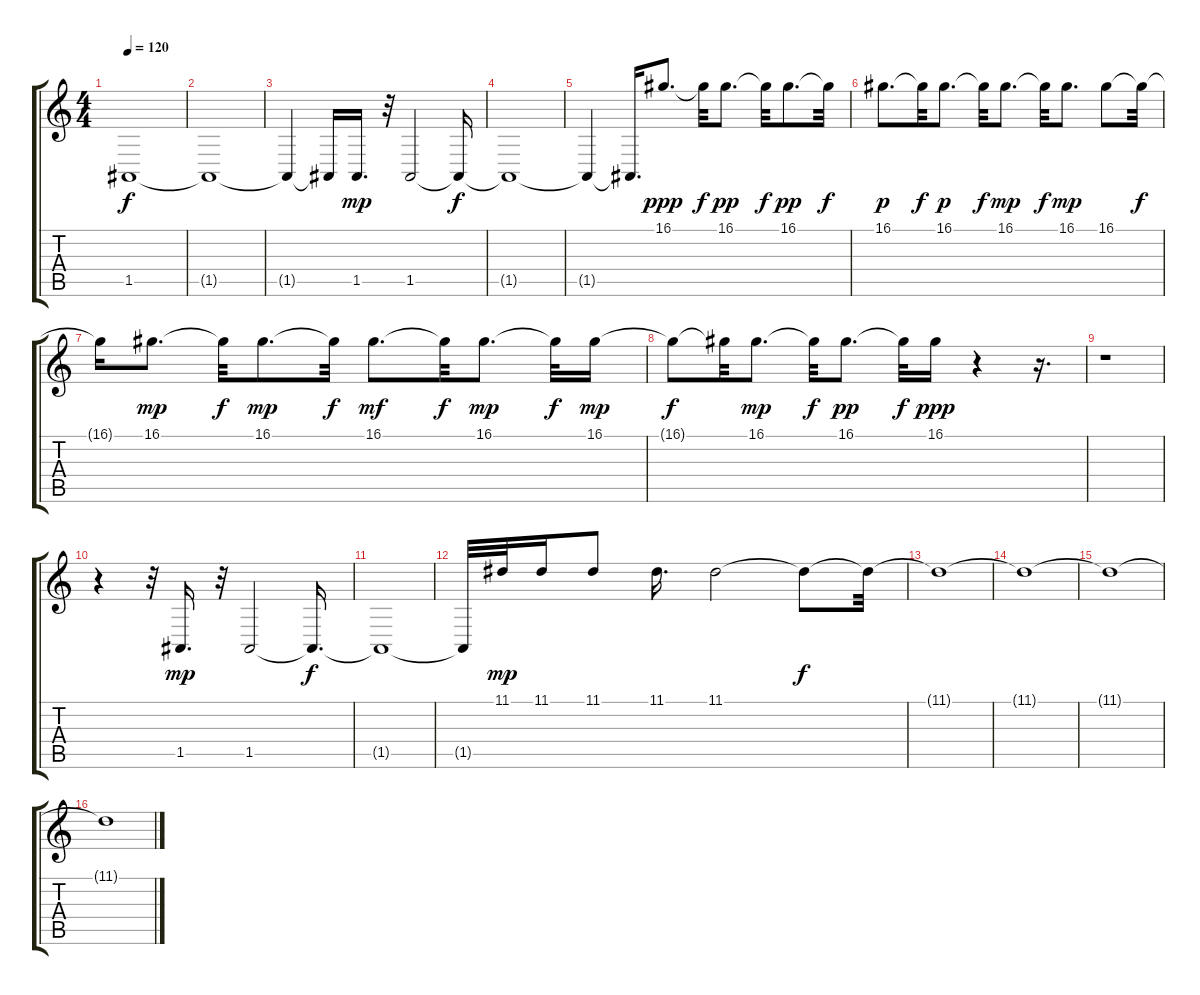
\track "" {instrument whistle}
\staff {score tabs}
\tuning (E4 B3 G3 D3 A2 E2) {hide}
\ts (4 4)
\tempo 120
\clef g2
\ks c
1.5{t}.1{dy f} |
1.5{t}.1 |
1.5{t}.4 1.5{t}.16 1.5.16{d dy mp} r.32 1.5.2 1.5{t}.16{dy f} |
1.5{t}.1 |
1.5{t}.4 1.5{t}.16{d} 16.1.8{d dy ppp instrument whistle} 16.1{t}.32{dy f} 16.1.8{d dy pp} 16.1{t}.32{dy f} 16.1.8{d dy pp} 16.1{t}.32{dy f} |
16.1.8{d dy p} 16.1{t}.32{dy f} 16.1.8{d dy p} 16.1{t}.32{dy f} 16.1.8{d dy mp} 16.1{t}.32{dy f} 16.1.8{d dy mp} 16.1.8 16.1{t}.32{dy f} |
16.1{t}.16 16.1.8{d dy mp} 16.1{t}.32{dy f} 16.1.8{d dy mp} 16.1{t}.32{dy f} 16.1.8{d dy mf} 16.1{t}.32{dy f} 16.1.8{d dy mp} 16.1{t}.32{dy f} 16.1.16{dy mp} |
16.1{t}.8{dy f} 16.1{t}.32 16.1.8{d dy mp} 16.1{t}.32{dy f} 16.1.8{d dy pp} 16.1{t}.32{dy f} 16.1.16{dy ppp} r.4 r.16{d} |
r.1 |
r.4 r.32 1.5.16{d dy mp instrument timpani} r.32 1.5.2 1.5{t}.16{d dy f} |
1.5{t}.1 |
1.5{t}.32 11.1.32{dy mp} 11.1.16 11.1.8 11.1.16{d} 11.1.2 11.1{t}.8{dy f} 11.1{t}.32 |
11.1{t}.1 |
11.1{t}.1 |
11.1{t}.1 |
11.1{t}.1
